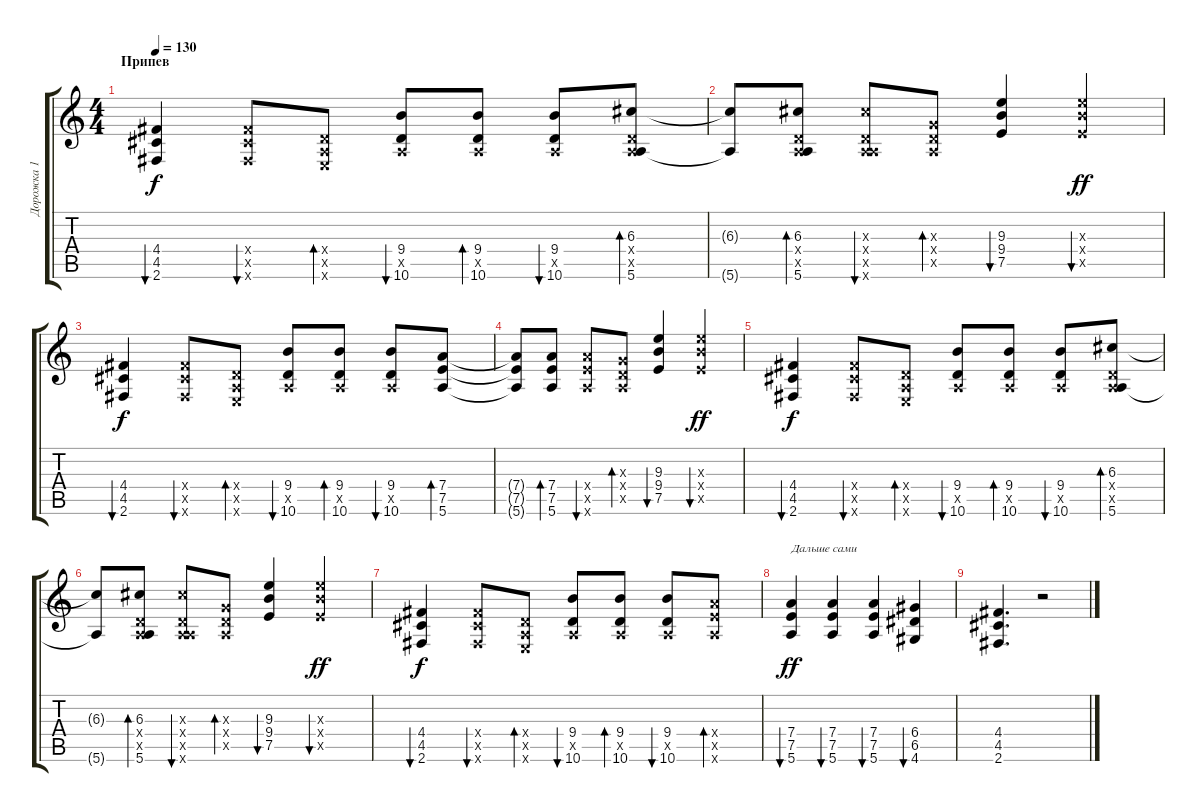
\track ("Дорожка 1" "Дорожка 1") {instrument acousticguitarsteel}
\staff {score tabs}
\tuning (E4 B3 G3 D3 A2 E2) {hide}
\ts (4 4)
\section ("" "Припев")
\tempo 130
\clef g2
\ks c
(4.4 4.5 2.6).4{bu 60 dy f} (4.4{x} 4.5{x} 2.6{x}).8{bu 60} (0.4{x} 0.5{x} 0.6{x}).8{bd 60} (9.4 0.5{x} 10.6).8{bu 60} (9.4 0.5{x} 10.6).8{bd 60} (9.4 0.5{x} 10.6).8{bu 60} (6.3 0.4{x} 0.5{x} 5.6).8{bd 60} |
(6.3{t} 5.6{t}).8 (6.3 0.4{x} 0.5{x} 5.6).8{bd 60} (6.3{x} 0.4{x} 0.5{x} 5.6{x}).8{bu 60} (0.3{x} 0.4{x} 0.5{x}).8{bd 60} (9.3 9.4 7.5).4{bu 60} (9.3{x} 9.4{x} 7.5{x}).4{bu 60 dy ff} |
(4.4 4.5 2.6).4{bu 60 dy f} (4.4{x} 4.5{x} 2.6{x}).8{bu 60} (0.4{x} 0.5{x} 0.6{x}).8{bd 60} (9.4 0.5{x} 10.6).8{bu 60} (9.4 0.5{x} 10.6).8{bd 60} (9.4 0.5{x} 10.6).8{bu 60} (7.4 7.5 5.6).8{bd 60} |
(7.4{t} 7.5{t} 5.6{t}).8 (7.4 7.5 5.6).8{bd 60} (7.4{x} 7.5{x} 5.6{x}).8{bu 60} (0.3{x} 0.4{x} 0.5{x}).8{bd 60} (9.3 9.4 7.5).4{bu 60} (9.3{x} 9.4{x} 7.5{x}).4{bu 60 dy ff} |
(4.4 4.5 2.6).4{bu 60 dy f} (4.4{x} 4.5{x} 2.6{x}).8{bu 60} (0.4{x} 0.5{x} 0.6{x}).8{bd 60} (9.4 0.5{x} 10.6).8{bu 60} (9.4 0.5{x} 10.6).8{bd 60} (9.4 0.5{x} 10.6).8{bu 60} (6.3 0.4{x} 0.5{x} 5.6).8{bd 60} |
(6.3{t} 5.6{t}).8 (6.3 0.4{x} 0.5{x} 5.6).8{bd 60} (6.3{x} 0.4{x} 0.5{x} 5.6{x}).8{bu 60} (0.3{x} 0.4{x} 0.5{x}).8{bd 60} (9.3 9.4 7.5).4{bu 60} (9.3{x} 9.4{x} 7.5{x}).4{bu 60 dy ff} |
(4.4 4.5 2.6).4{bu 60 dy f} (4.4{x} 4.5{x} 2.6{x}).8{bu 60} (0.4{x} 0.5{x} 0.6{x}).8{bd 60} (9.4 0.5{x} 10.6).8{bu 60} (9.4 0.5{x} 10.6).8{bd 60} (9.4 0.5{x} 10.6).8{bu 60} (7.4{x} 7.5{x} 5.6{x}).8{bd 60} |
(7.4 7.5 5.6).4{bu 60 txt "Дальше сами" dy ff} (7.4 7.5 5.6).4{bu 60} (7.4 7.5 5.6).4{bu 60} (6.4 6.5 4.6).4{bu 60} |
(4.4 4.5 2.6).4{d} r.2
